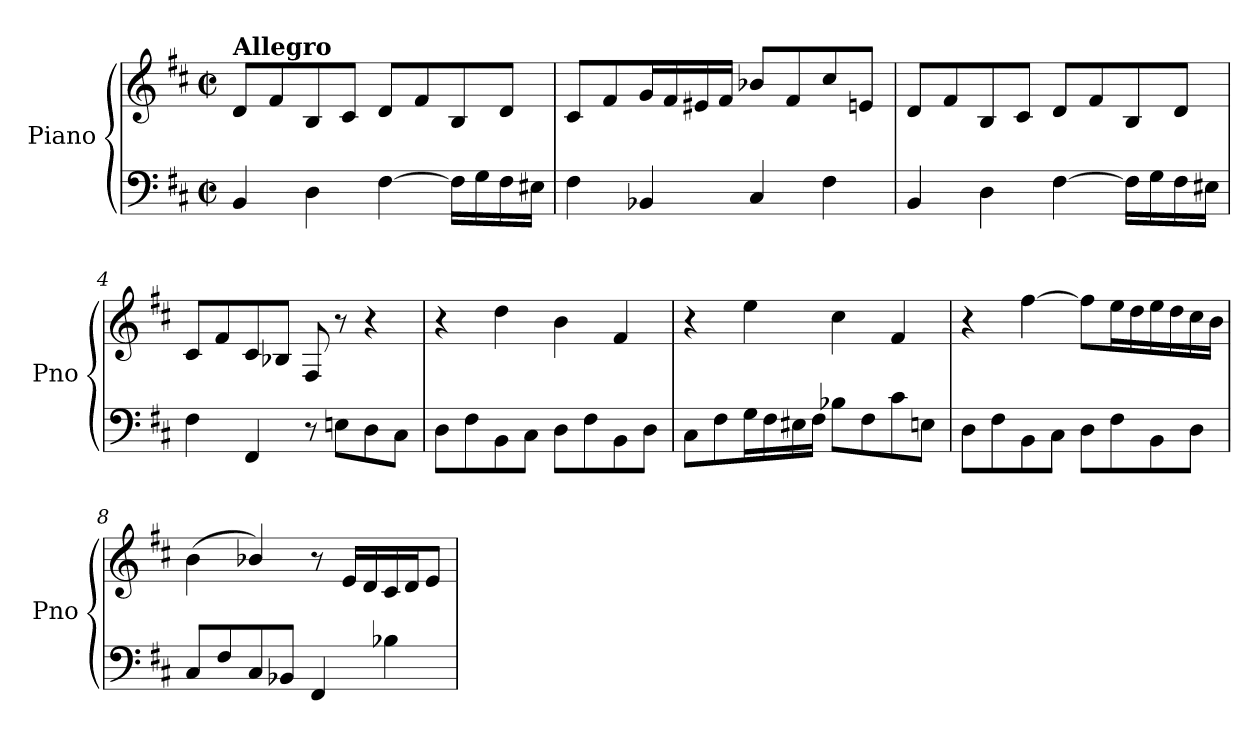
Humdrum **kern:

**kern	**kern
*part1	*part1
*staff2	*staff1
*I"Piano	*
*I'Pno	*
*clefF4	*clefG2
*k[f#c#]	*k[f#c#]
*M2/2	*M2/2
*met(c|)	*met(c|)
=1	=1
!	!LO:TX:a:B:t=Allegro
4BB/	8d/L
.	8f#/
4D\	8B/
.	8c#/J
[4F#\	8d/L
.	8f#/
16F#\LL]	8B/
16G\	.
16F#\	8d/J
16E#Xi\JJ	.
=2	=2
4F#\	8c#/L
.	8f#/
4BB-Xj/	16g/L
.	16f#/
.	16e#Xi/
.	16f#/JJ
4C#/	8b-Xj/L
.	8f#/
4F#\	8cc#/
.	8en/J
=3	=3
4BB/	8d/L
.	8f#/
4D\	8B/
.	8c#/J
[4F#\	8d/L
.	8f#/
16F#\LL]	8B/
16G\	.
16F#\	8d/J
16E#Xi\JJ	.
=4	=4
4F#\	8c#/L
.	8f#/
4FF#/	8c#/
.	8B-Xj/J
8r	8F#/
8En\L	8r
8D\	4r
8C#\J	.
!!LO:LB:g=z
=5	=5
8D\L	4r
8F#\	.
8BB\	4dd\
8C#\J	.
8D\L	4b\
8F#\	.
8BB\	4f#/
8D\J	.
=6	=6
8C#\L	4r
8F#\	.
16G\L	4ee\
16F#\	.
16E#Xi\	.
16F#\JJ	.
8B-Xj\L	4cc#\
8F#\	.
8c#\	4f#/
8En\J	.
=7	=7
8D\L	4r
8F#\	.
8BB\	[4ff#\
8C#\J	.
8D\L	8ff#\L]
8F#\	16ee\L
.	16dd\
8BB\	16ee\
.	16dd\
8D\J	16cc#\
.	16b\JJ
=8	=8
8C#/L	(4b\
8F#/	.
8C#/	4b-Xj/)
8BB-Xj/J	.
4FF#/	8r
.	16e/LL
.	16d/
4B-Xj\	16c#/
.	16d/J
.	8e/J
=	=
*-	*-
